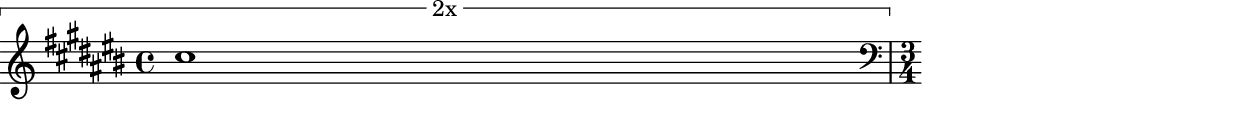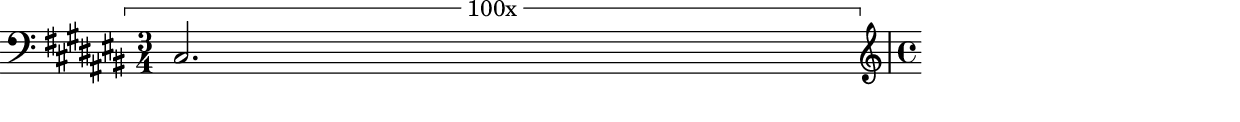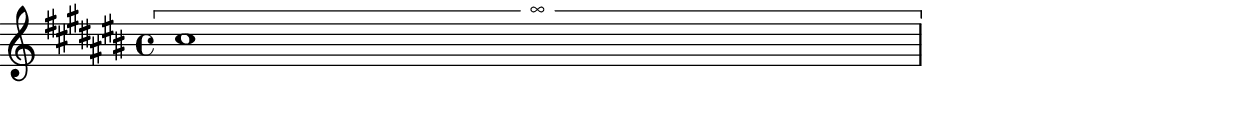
%% Generated by lilypond-book
%% Options: [exampleindent=10.16\mm,indent=0\mm,line-width=160\mm]
\include "lilypond-book-preamble.ly"


% ****************************************************************
% Start cut-&-pastable-section
% ****************************************************************

#(ly:set-option 'eps-box-padding 3.000000)



\paper {
  indent = 0\mm
  line-width = 160\mm
  % offset the left padding, also add 1mm as lilypond creates cropped
  % images with a little space on the right
  line-width = #(- line-width (* mm  3.000000) (* mm 1))
}

\layout {
  
}




% ****************************************************************
% ly snippet:
% ****************************************************************
\sourcefilename "/lilypond-2.23.82/input/regression/measure-spanner-spacing-pair.ly"
\sourcefileline 0
\version "2.21.0"

\header {
  texidoc="
The ends of measure spanners may be aligned in various ways.
"
}

\new Staff {
  \key cis \major
  \tweak text #"2x"
  \startMeasureSpanner cis''1\stopMeasureSpanner
  \break
  \time 3/4
  \clef bass
  \tweak text #"100x"
  \tweak spacing-pair #'(key-signature . clef)
  \startMeasureSpanner cis2.\stopMeasureSpanner
  \break
  \time 4/4
  \clef treble
  \tweak text \markup \char ##x221E
  \tweak spacing-pair #'(time-signature . clef)
  \startMeasureSpanner cis''1\stopMeasureSpanner
}

\layout {
  \context {
    \Staff
    \consists "Measure_spanner_engraver"
  }
}



% ****************************************************************
% end ly snippet
% ****************************************************************
